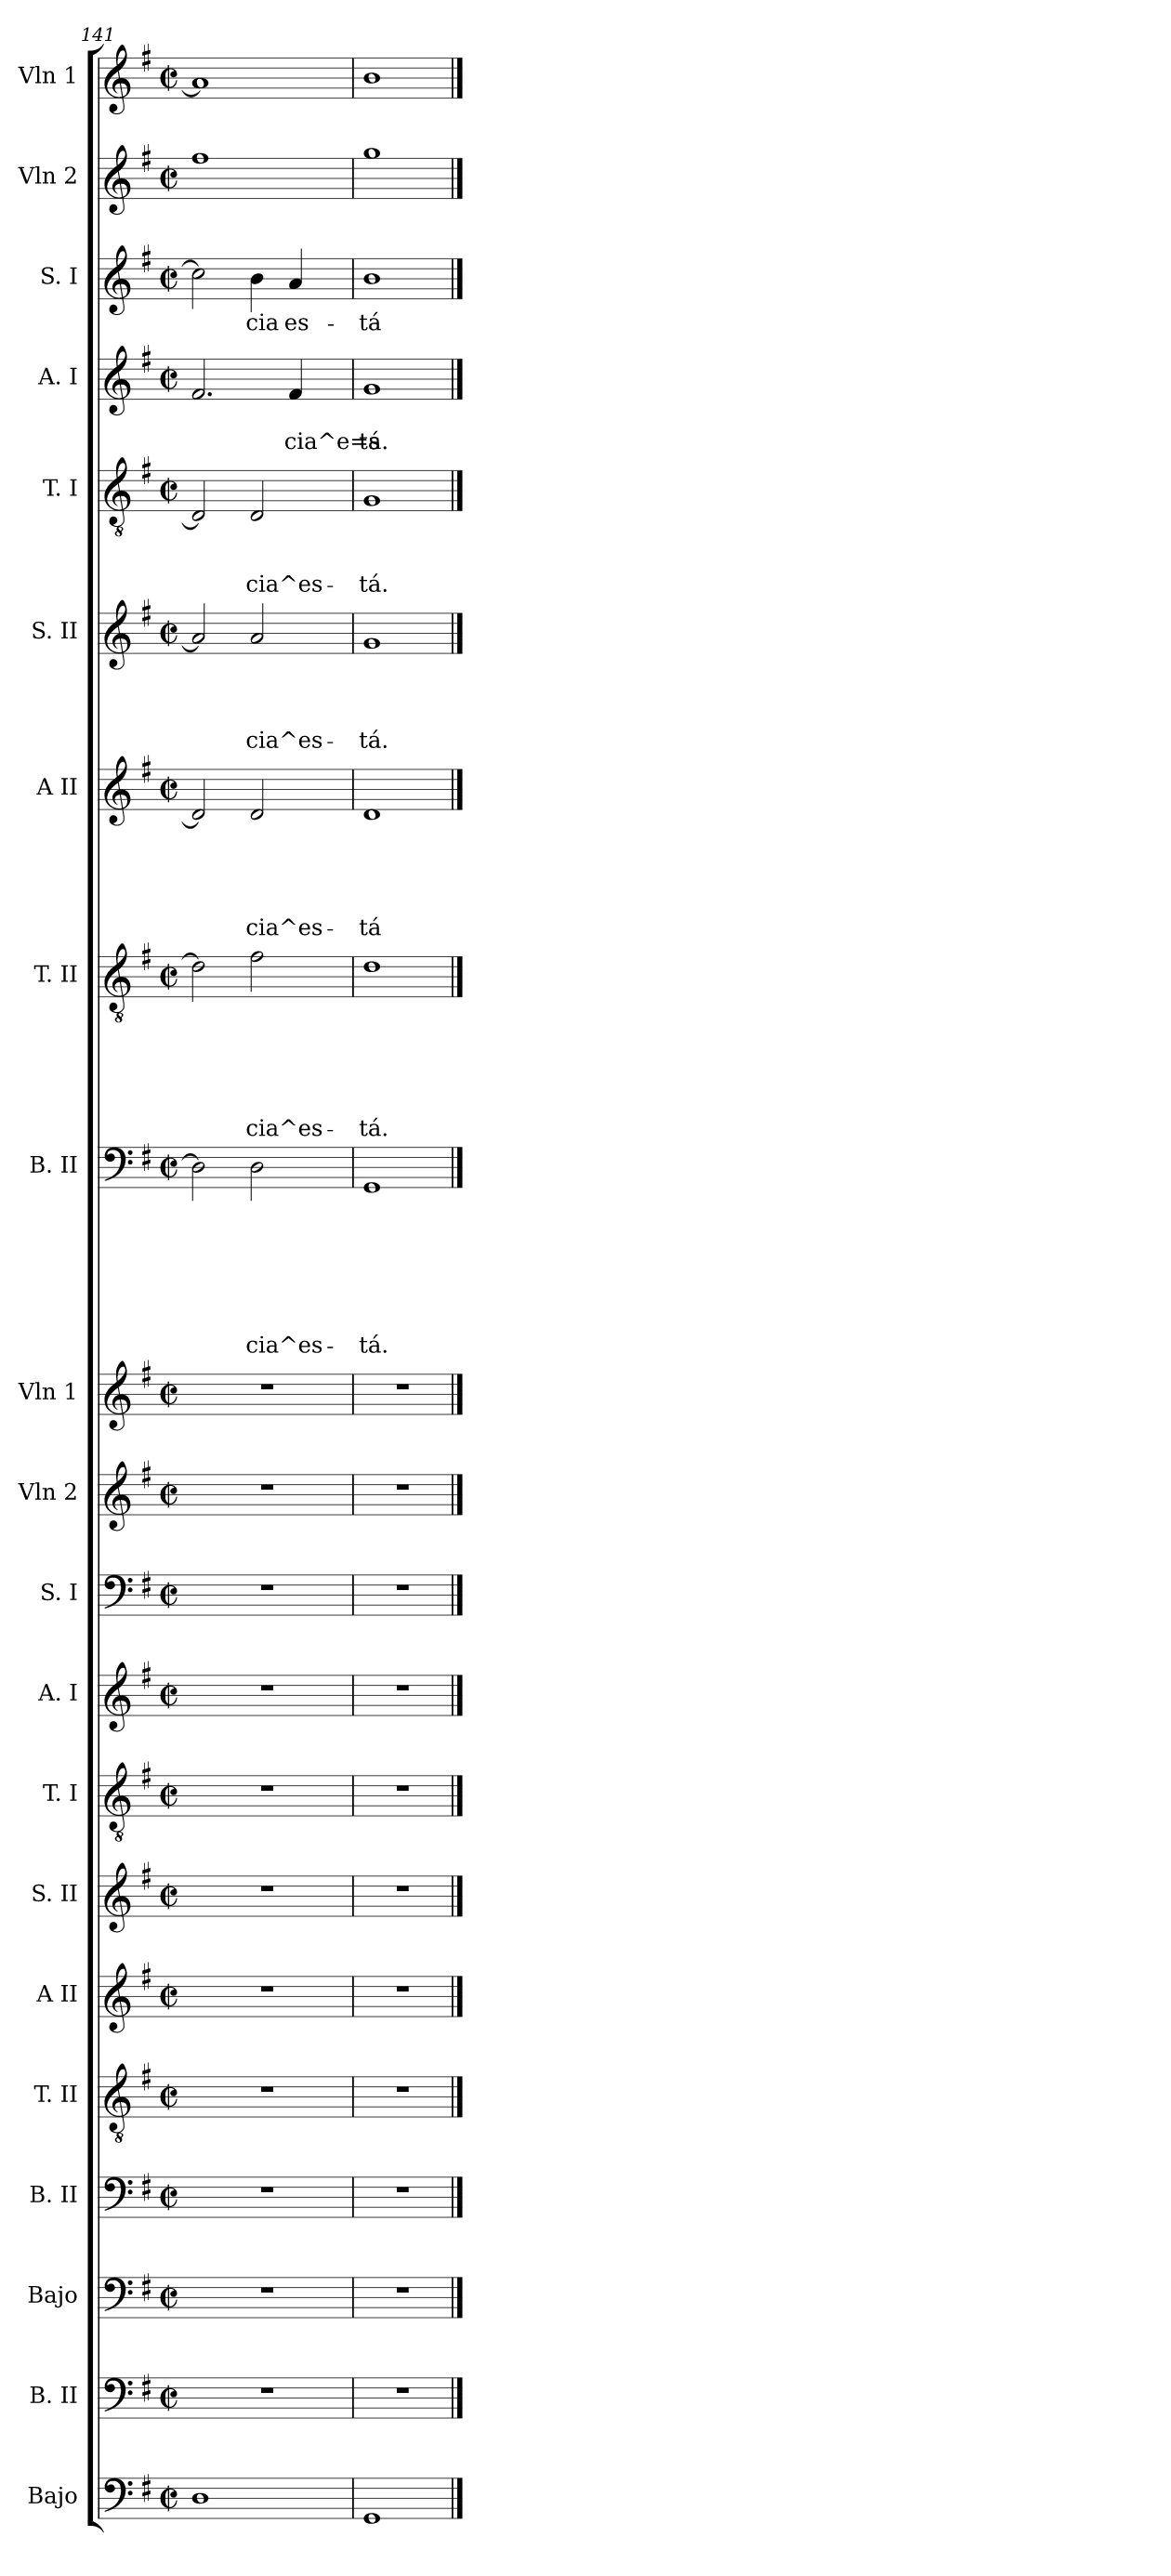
**kern	**text	**kern	**kern	**kern	**kern	**kern	**kern	**kern	**kern	**kern	**kern	**kern	**kern	**text	**text	**text	**text	**text	**text	**text	**kern	**text	**text	**text	**text	**text	**text	**kern	**text	**text	**text	**text	**text	**kern	**text	**text	**text	**text	**kern	**text	**text	**text	**kern	**text	**text	**kern	**text	**kern	**kern
*part21	*part21	*part20	*part19	*part18	*part17	*part16	*part15	*part14	*part13	*part12	*part11	*part10	*part9	*part9	*part9	*part9	*part9	*part9	*part9	*part9	*part8	*part8	*part8	*part8	*part8	*part8	*part8	*part7	*part7	*part7	*part7	*part7	*part7	*part6	*part6	*part6	*part6	*part6	*part5	*part5	*part5	*part5	*part4	*part4	*part4	*part3	*part3	*part2	*part1
*staff21	*staff21	*staff20	*staff19	*staff18	*staff17	*staff16	*staff15	*staff14	*staff13	*staff12	*staff11	*staff10	*staff9	*staff9	*staff9	*staff9	*staff9	*staff9	*staff9	*staff9	*staff8	*staff8	*staff8	*staff8	*staff8	*staff8	*staff8	*staff7	*staff7	*staff7	*staff7	*staff7	*staff7	*staff6	*staff6	*staff6	*staff6	*staff6	*staff5	*staff5	*staff5	*staff5	*staff4	*staff4	*staff4	*staff3	*staff3	*staff2	*staff1
*I"Bajo	*	*I"B. II	*I"Bajo	*I"B. II	*I"T. II	*I"A II	*I"S. II	*I"T. I	*I"A. I	*I"S. I	*I"Vln 2	*I"Vln 1	*I"B. II	*	*	*	*	*	*	*	*I"T. II	*	*	*	*	*	*	*I"A II	*	*	*	*	*	*I"S. II	*	*	*	*	*I"T. I	*	*	*	*I"A. I	*	*	*I"S. I	*	*I"Vln 2	*I"Vln 1
*I'Bajo	*	*	*I'Bajo	*I'B. II	*I'T. II	*I'A II	*I'S. II	*I'T. I	*I'A. I	*I'S. I	*I'Vln 2	*I'Vln 1	*I'B. II	*	*	*	*	*	*	*	*I'T. II	*	*	*	*	*	*	*I'A II	*	*	*	*	*	*I'S. II	*	*	*	*	*I'T. I	*	*	*	*I'A. I	*	*	*I'S. I	*	*I'Vln 2	*I'Vln 1
*clefF4	*	*clefF4	*clefF4	*clefF4	*clefGv2	*clefG2	*clefG2	*clefGv2	*clefG2	*clefF4	*clefG2	*clefG2	*clefF4	*	*	*	*	*	*	*	*clefGv2	*	*	*	*	*	*	*clefG2	*	*	*	*	*	*clefG2	*	*	*	*	*clefGv2	*	*	*	*clefG2	*	*	*clefG2	*	*clefG2	*clefG2
*	*	*	*ITrd7c12	*	*	*	*	*	*	*	*	*	*	*	*	*	*	*	*	*	*	*	*	*	*	*	*	*	*	*	*	*	*	*	*	*	*	*	*	*	*	*	*	*	*	*	*	*	*
*k[f#]	*	*k[f#]	*k[f#]	*k[f#]	*k[f#]	*k[f#]	*k[f#]	*k[f#]	*k[f#]	*k[f#]	*k[f#]	*k[f#]	*k[f#]	*	*	*	*	*	*	*	*k[f#]	*	*	*	*	*	*	*k[f#]	*	*	*	*	*	*k[f#]	*	*	*	*	*k[f#]	*	*	*	*k[f#]	*	*	*k[f#]	*	*k[f#]	*k[f#]
*G:	*	*G:	*G:	*G:	*G:	*G:	*G:	*G:	*G:	*G:	*G:	*G:	*G:	*	*	*	*	*	*	*	*G:	*	*	*	*	*	*	*G:	*	*	*	*	*	*G:	*	*	*	*	*G:	*	*	*	*G:	*	*	*G:	*	*G:	*G:
*M2/2	*	*M2/2	*M2/2	*M2/2	*M2/2	*M2/2	*M2/2	*M2/2	*M2/2	*M2/2	*M2/2	*M2/2	*M2/2	*	*	*	*	*	*	*	*M2/2	*	*	*	*	*	*	*M2/2	*	*	*	*	*	*M2/2	*	*	*	*	*M2/2	*	*	*	*M2/2	*	*	*M2/2	*	*M2/2	*M2/2
*met(c|)	*	*met(c|)	*met(c|)	*met(c|)	*met(c|)	*met(c|)	*met(c|)	*met(c|)	*met(c|)	*met(c|)	*met(c|)	*met(c|)	*met(c|)	*	*	*	*	*	*	*	*met(c|)	*	*	*	*	*	*	*met(c|)	*	*	*	*	*	*met(c|)	*	*	*	*	*met(c|)	*	*	*	*met(c|)	*	*	*met(c|)	*	*met(c|)	*met(c|)
=141	=141	=141	=141	=141	=141	=141	=141	=141	=141	=141	=141	=141	=141	=141	=141	=141	=141	=141	=141	=141	=141	=141	=141	=141	=141	=141	=141	=141	=141	=141	=141	=141	=141	=141	=141	=141	=141	=141	=141	=141	=141	=141	=141	=141	=141	=141	=141	=141	=141
1D	.	1r	1r	1r	1r	1r	1r	1r	1r	1r	1r	1r	2D\]	.	.	.	.	.	.	.	2d\]	.	.	.	.	.	.	2d/]	.	.	.	.	.	2a/]	.	.	.	.	2D/]	.	.	.	2.f#/	.	.	2cc\]	.	1ff#	1a]
!	!	!	!	!	!	!	!	!	!	!	!	!	!	!	!	!	!	!	!	!LO:LY:b	!	!	!	!	!	!	!LO:LY:b	!	!	!	!	!	!LO:LY:b	!	!	!	!	!LO:LY:b	!	!	!	!LO:LY:b	!	!	!	!	!LO:LY:b	!	!
.	.	.	.	.	.	.	.	.	.	.	.	.	2D\	.	.	.	.	.	.	-cia^es-	2f#\	.	.	.	.	.	-cia^es-	2d/	.	.	.	.	-cia^es-	2a/	.	.	.	-cia^es-	2D/	.	.	-cia^es-	.	.	.	4b\	-cia	.	.
!	!	!	!	!	!	!	!	!	!	!	!	!	!	!	!	!	!	!	!	!	!	!	!	!	!	!	!	!	!	!	!	!	!	!	!	!	!	!	!	!	!	!	!	!	!LO:LY:b	!	!LO:LY:b	!	!
.	.	.	.	.	.	.	.	.	.	.	.	.	.	.	.	.	.	.	.	.	.	.	.	.	.	.	.	.	.	.	.	.	.	.	.	.	.	.	.	.	.	.	4f#/	.	-cia^e=s	4a/	es-	.	.
=142	=142	=142	=142	=142	=142	=142	=142	=142	=142	=142	=142	=142	=142	=142	=142	=142	=142	=142	=142	=142	=142	=142	=142	=142	=142	=142	=142	=142	=142	=142	=142	=142	=142	=142	=142	=142	=142	=142	=142	=142	=142	=142	=142	=142	=142	=142	=142	=142	=142
!	!	!	!	!	!	!	!	!	!	!	!	!	!	!	!	!	!	!	!	!LO:LY:b	!	!	!	!	!	!	!LO:LY:b	!	!	!	!	!	!LO:LY:b	!	!	!	!	!LO:LY:b	!	!	!	!LO:LY:b	!	!	!LO:LY:b	!	!LO:LY:b	!	!
1GG	.	1r	1r	1r	1r	1r	1r	1r	1r	1r	1r	1r	1GG	.	.	.	.	.	.	-tá.	1d	.	.	.	.	.	-tá.	1d	.	.	.	.	-tá	1g	.	.	.	-tá.	1G	.	.	-tá.	1g	.	tá.	1b	-tá	1gg	1b
==	==	==	==	==	==	==	==	==	==	==	==	==	==	==	==	==	==	==	==	==	==	==	==	==	==	==	==	==	==	==	==	==	==	==	==	==	==	==	==	==	==	==	==	==	==	==	==	==	==
*-	*-	*-	*-	*-	*-	*-	*-	*-	*-	*-	*-	*-	*-	*-	*-	*-	*-	*-	*-	*-	*-	*-	*-	*-	*-	*-	*-	*-	*-	*-	*-	*-	*-	*-	*-	*-	*-	*-	*-	*-	*-	*-	*-	*-	*-	*-	*-	*-	*-
